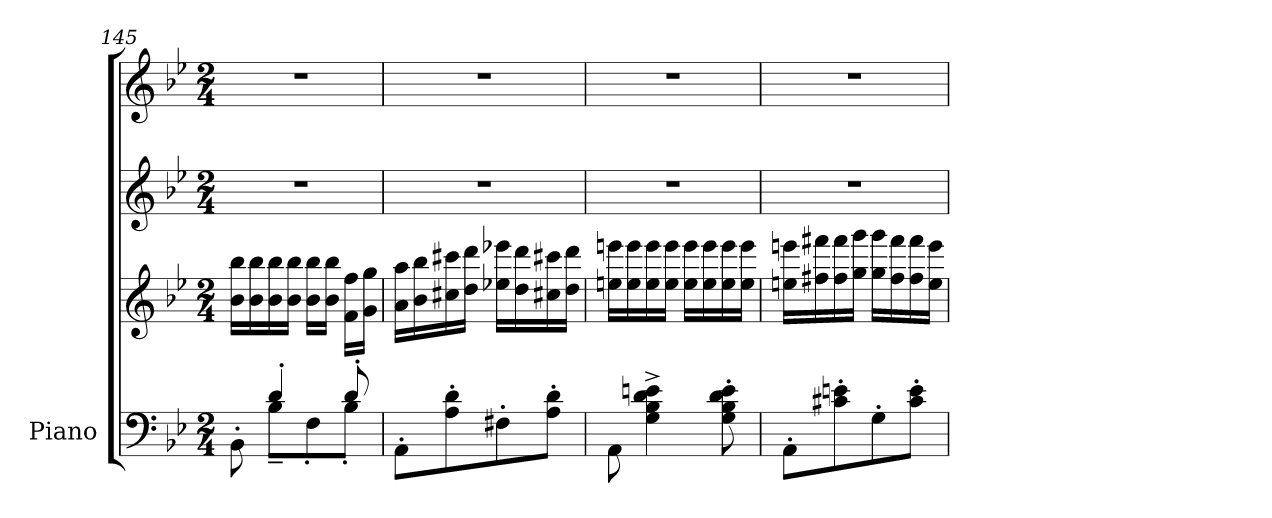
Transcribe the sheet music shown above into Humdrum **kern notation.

**kern	**kern	**kern	**kern	**dynam
*part1	*part1	*part1	*part1	*part1
*staff4	*staff3	*staff2	*staff1	*staff1/2/3/4
*I"Piano	*	*	*	*
*I'Pno.	*	*	*	*
*clefF4	*clefG2	*clefG2	*clefG2	*
*k[b-e-]	*k[b-e-]	*k[b-e-]	*k[b-e-]	*
*M2/4	*M2/4	*M2/4	*M2/4	*
=145	=145	=145	=145	=145
*^	*	*	*	*
8ryy	8BB-'\	16b-\ 16bb-\LL	2r	2r	.
.	.	16b-\ 16bb-\	.	.	.
4d'/	8B-~\L	16b-\ 16bb-\	.	.	.
.	.	16b-\ 16bb-\JJ	.	.	.
.	8F'\	16b-\ 16bb-\LL	.	.	.
.	.	16b-\ 16bb-\JJ	.	.	.
8d'/	8B-'\J	16f\ 16ff\LL	.	.	.
.	.	16g\ 16gg\JJ	.	.	.
*v	*v	*	*	*	*
=146	=146	=146	=146	=146
!	!	!	!	!LO:DY:b=3
!	!	!	!	!LO:DY:n=1:b=3
8AA'\L	16a\ 16aa\LL	2r	2r	other-dynamics p
.	16b-\ 16bb-\	.	.	.
8A\' 8d\'	16cc#X\ 16ccc#X\	.	.	.
.	16dd\ 16ddd\JJ	.	.	.
8F#X'\	16ee-X\ 16eee-X\LL	.	.	.
.	16dd\ 16ddd\	.	.	.
8A\' 8d\'J	16cc#X\ 16ccc#X\	.	.	.
.	16dd\ 16ddd\JJ	.	.	.
!!LO:LB:g=z
=147	=147	=147	=147	=147
8AA\	16een\ 16eeen\LL	2r	2r	.
.	16ee\ 16eee\	.	.	.
4G\^ 4B-\^ 4d\^ 4en\^	16ee\ 16eee\	.	.	.
.	16ee\ 16eee\JJ	.	.	.
.	16ee\ 16eee\LL	.	.	.
.	16ee\ 16eee\	.	.	.
8G\' 8B-\' 8d\' 8e\'	16ee\ 16eee\	.	.	.
.	16ee\ 16eee\JJ	.	.	.
=148	=148	=148	=148	=148
8AA'\L	16een\ 16eeen\LL	2r	2r	.
.	16ff#X\ 16fff#X\	.	.	.
8c#X\' 8en\'	16ff#\ 16fff#\	.	.	.
.	16gg\ 16ggg\JJ	.	.	.
8G'\	16gg\ 16ggg\LL	.	.	.
.	16ff#\ 16fff#\	.	.	.
8c#\' 8e\'J	16ff#\ 16fff#\	.	.	.
.	16ee\ 16eee\JJ	.	.	.
=	=	=	=	=
*-	*-	*-	*-	*-
